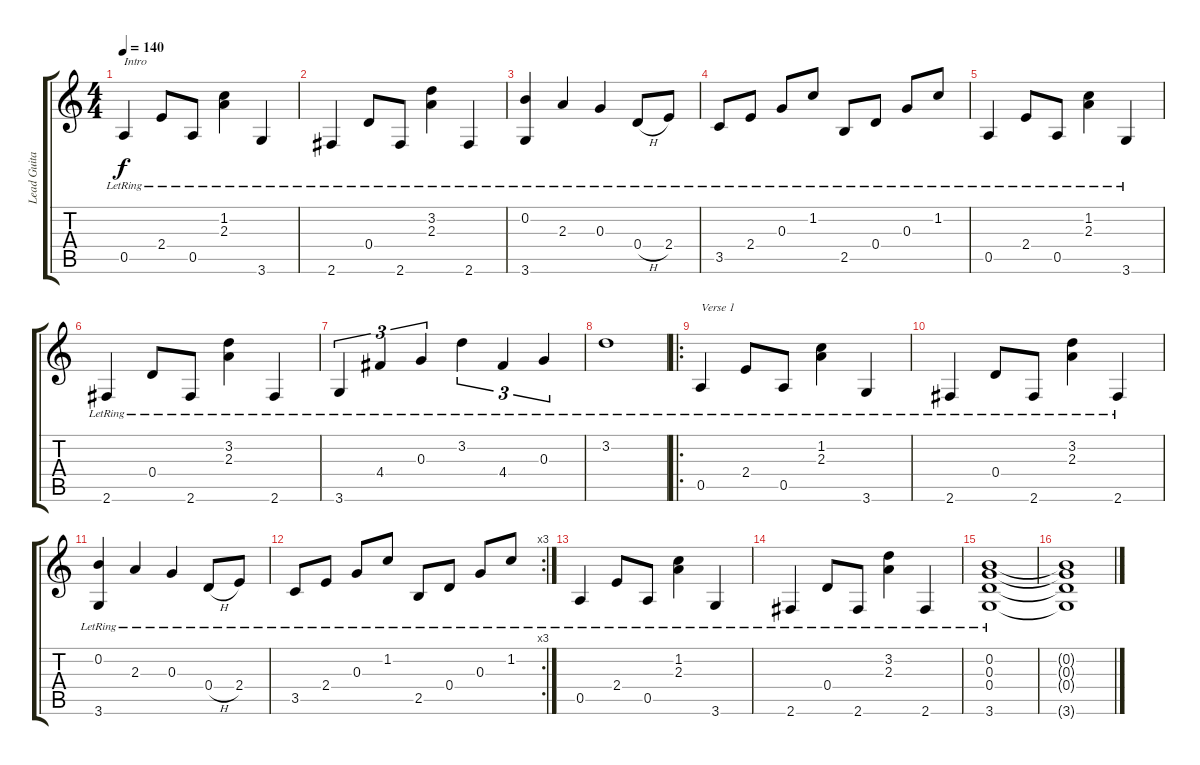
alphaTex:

\track ("Lead Guitar" "Lead Guita") {instrument acousticguitarsteel}
\staff {score tabs}
\tuning (E4 B3 G3 D3 A2 E2) {hide}
\ts (4 4)
\tempo 140
\clef g2
\ks c
0.5{lr}.4{txt "Intro" dy f instrument acousticguitarsteel} 2.4{lr}.8 0.5{lr}.8 (1.2{lr} 2.3{lr}).4 3.6{lr}.4 |
2.6{lr}.4 0.4{lr}.8 2.6{lr}.8 (3.2{lr} 2.3{lr}).4 2.6{lr}.4 |
(0.2{lr} 3.6{lr}).4 2.3{lr}.4 0.3{lr}.4 0.4{h lr}.8 2.4{lr}.8 |
3.5{lr}.8 2.4{lr}.8 0.3{lr}.8 1.2{lr}.8 2.5{lr}.8 0.4{lr}.8 0.3{lr}.8 1.2{lr}.8 |
0.5{lr}.4 2.4{lr}.8 0.5{lr}.8 (1.2{lr} 2.3{lr}).4 3.6{lr}.4 |
2.6{lr}.4 0.4{lr}.8 2.6{lr}.8 (3.2{lr} 2.3{lr}).4 2.6{lr}.4 |
3.6{lr}.4{tu (3 2)} 4.4{lr}.4{tu (3 2)} 0.3{lr}.4{tu (3 2)} 3.2{lr}.4{tu (3 2)} 4.4{lr}.4{tu (3 2)} 0.3{lr}.4{tu (3 2)} |
3.2{lr}.1 |
\ro
0.5{lr}.4{txt "Verse 1"} 2.4{lr}.8 0.5{lr}.8 (1.2{lr} 2.3{lr}).4 3.6{lr}.4 |
2.6{lr}.4 0.4{lr}.8 2.6{lr}.8 (3.2{lr} 2.3{lr}).4 2.6{lr}.4 |
(0.2{lr} 3.6{lr}).4 2.3{lr}.4 0.3{lr}.4 0.4{h lr}.8 2.4{lr}.8 |
\rc 3
3.5{lr}.8 2.4{lr}.8 0.3{lr}.8 1.2{lr}.8 2.5{lr}.8 0.4{lr}.8 0.3{lr}.8 1.2{lr}.8 |
0.5{lr}.4 2.4{lr}.8 0.5{lr}.8 (1.2{lr} 2.3{lr}).4 3.6{lr}.4 |
2.6{lr}.4 0.4{lr}.8 2.6{lr}.8 (3.2{lr} 2.3{lr}).4 2.6{lr}.4 |
(0.2{lr} 0.3 0.4 3.6{lr}).1 |
(0.2{t} 0.3{t} 0.4{t} 3.6{t}).1
